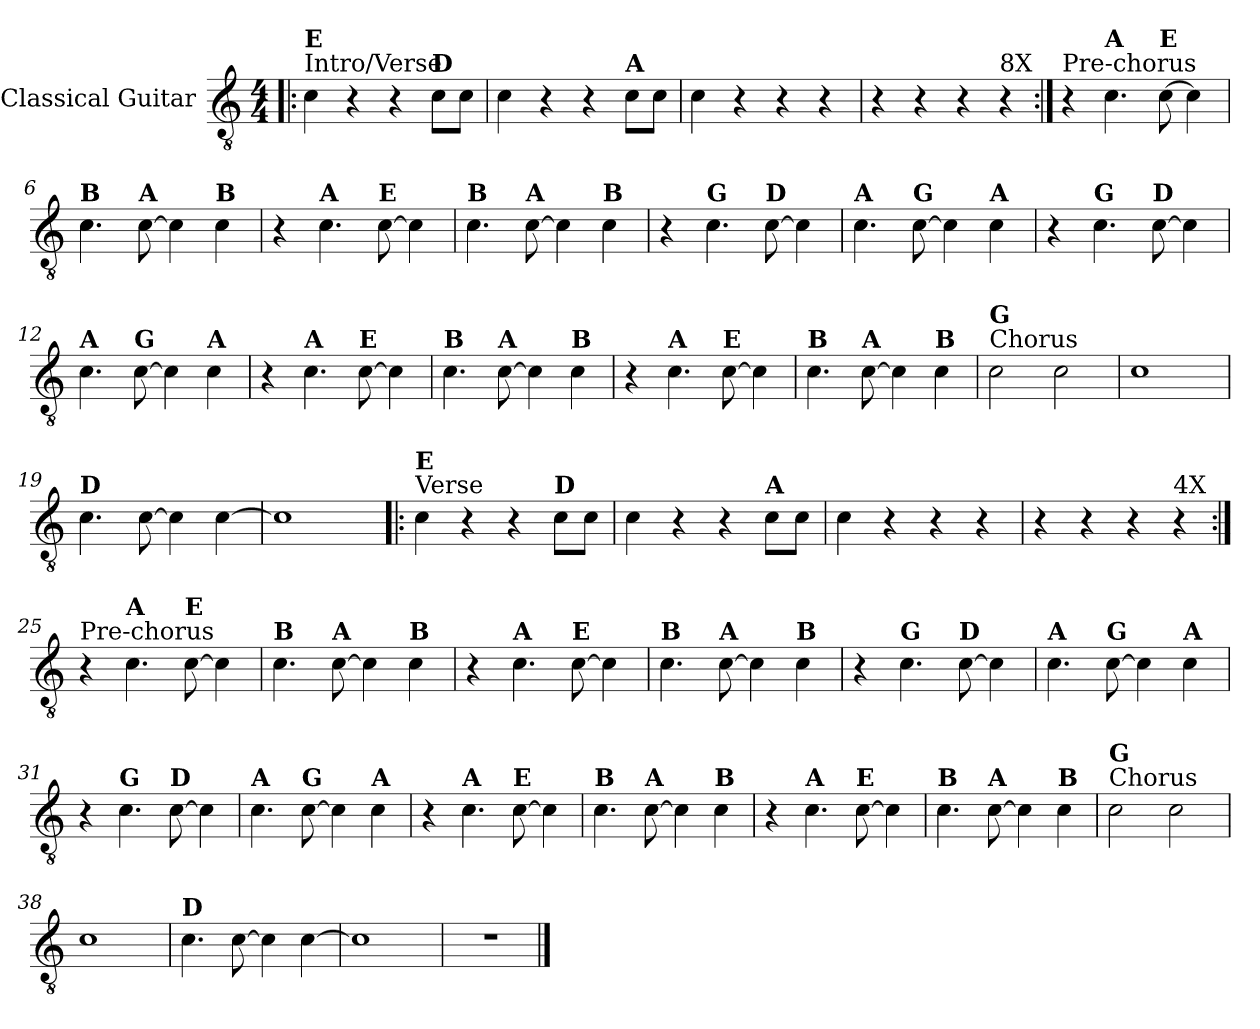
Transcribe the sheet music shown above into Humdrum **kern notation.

**kern
*part1
*staff1
*I"Classical Guitar
*I'Guit.
*clefGv2
*k[]
*M4/4
=1!|:
!LO:TX:a:t=Intro/Verse
!LO:TX:a:B:t=E
4c\
4r
4r
!LO:TX:a:B:t=D
8c\L
8c\J
=2
4c\
4r
4r
!LO:TX:a:B:t=A
8c\L
8c\J
=3
4c\
4r
4r
4r
=4
4r
4r
4r
!LO:TX:a:t=8X
4r
!!LO:LB:g=z
=5:|!
!LO:TX:a:t=Pre-chorus
4r
!LO:TX:a:B:t=A
4.c\
!LO:TX:a:B:t=E
[8c\
4c\]
=6
!LO:TX:a:B:t=B
4.c\
!LO:TX:a:B:t=A
[8c\
4c\]
!LO:TX:a:B:t=B
4c\
=7
4r
!LO:TX:a:B:t=A
4.c\
!LO:TX:a:B:t=E
[8c\
4c\]
=8
!LO:TX:a:B:t=B
4.c\
!LO:TX:a:B:t=A
[8c\
4c\]
!LO:TX:a:B:t=B
4c\
!!LO:LB:g=z
=9
4r
!LO:TX:a:B:t=G
4.c\
!LO:TX:a:B:t=D
[8c\
4c\]
=10
!LO:TX:a:B:t=A
4.c\
!LO:TX:a:B:t=G
[8c\
4c\]
!LO:TX:a:B:t=A
4c\
=11
4r
!LO:TX:a:B:t=G
4.c\
!LO:TX:a:B:t=D
[8c\
4c\]
=12
!LO:TX:a:B:t=A
4.c\
!LO:TX:a:B:t=G
[8c\
4c\]
!LO:TX:a:B:t=A
4c\
!!LO:LB:g=z
=13
4r
!LO:TX:a:B:t=A
4.c\
!LO:TX:a:B:t=E
[8c\
4c\]
=14
!LO:TX:a:B:t=B
4.c\
!LO:TX:a:B:t=A
[8c\
4c\]
!LO:TX:a:B:t=B
4c\
=15
4r
!LO:TX:a:B:t=A
4.c\
!LO:TX:a:B:t=E
[8c\
4c\]
=16
!LO:TX:a:B:t=B
4.c\
!LO:TX:a:B:t=A
[8c\
4c\]
!LO:TX:a:B:t=B
4c\
!!LO:LB:g=z
=17
!LO:TX:a:t=Chorus
!LO:TX:a:B:t=G
2c\
2c\
=18
1c
=19
!LO:TX:a:B:t=D
4.c\
[8c\
4c\]
[4c\
=20
1c]
!!LO:LB:g=z
=21!|:
!LO:TX:a:t=Verse
!LO:TX:a:B:t=E
4c\
4r
4r
!LO:TX:a:B:t=D
8c\L
8c\J
=22
4c\
4r
4r
!LO:TX:a:B:t=A
8c\L
8c\J
=23
4c\
4r
4r
4r
=24
4r
4r
4r
!LO:TX:a:t=4X
4r
!!LO:LB:g=z
=25:|!
!LO:TX:a:t=Pre-chorus
4r
!LO:TX:a:B:t=A
4.c\
!LO:TX:a:B:t=E
[8c\
4c\]
=26
!LO:TX:a:B:t=B
4.c\
!LO:TX:a:B:t=A
[8c\
4c\]
!LO:TX:a:B:t=B
4c\
=27
4r
!LO:TX:a:B:t=A
4.c\
!LO:TX:a:B:t=E
[8c\
4c\]
=28
!LO:TX:a:B:t=B
4.c\
!LO:TX:a:B:t=A
[8c\
4c\]
!LO:TX:a:B:t=B
4c\
!!LO:LB:g=z
=29
4r
!LO:TX:a:B:t=G
4.c\
!LO:TX:a:B:t=D
[8c\
4c\]
=30
!LO:TX:a:B:t=A
4.c\
!LO:TX:a:B:t=G
[8c\
4c\]
!LO:TX:a:B:t=A
4c\
=31
4r
!LO:TX:a:B:t=G
4.c\
!LO:TX:a:B:t=D
[8c\
4c\]
=32
!LO:TX:a:B:t=A
4.c\
!LO:TX:a:B:t=G
[8c\
4c\]
!LO:TX:a:B:t=A
4c\
!!LO:LB:g=z
=33
4r
!LO:TX:a:B:t=A
4.c\
!LO:TX:a:B:t=E
[8c\
4c\]
=34
!LO:TX:a:B:t=B
4.c\
!LO:TX:a:B:t=A
[8c\
4c\]
!LO:TX:a:B:t=B
4c\
=35
4r
!LO:TX:a:B:t=A
4.c\
!LO:TX:a:B:t=E
[8c\
4c\]
=36
!LO:TX:a:B:t=B
4.c\
!LO:TX:a:B:t=A
[8c\
4c\]
!LO:TX:a:B:t=B
4c\
!!LO:LB:g=z
=37
!LO:TX:a:t=Chorus
!LO:TX:a:B:t=G
2c\
2c\
=38
1c
=39
!LO:TX:a:B:t=D
4.c\
[8c\
4c\]
[4c\
=40
1c]
!!LO:LB:g=z
=41
1r
==
*-
